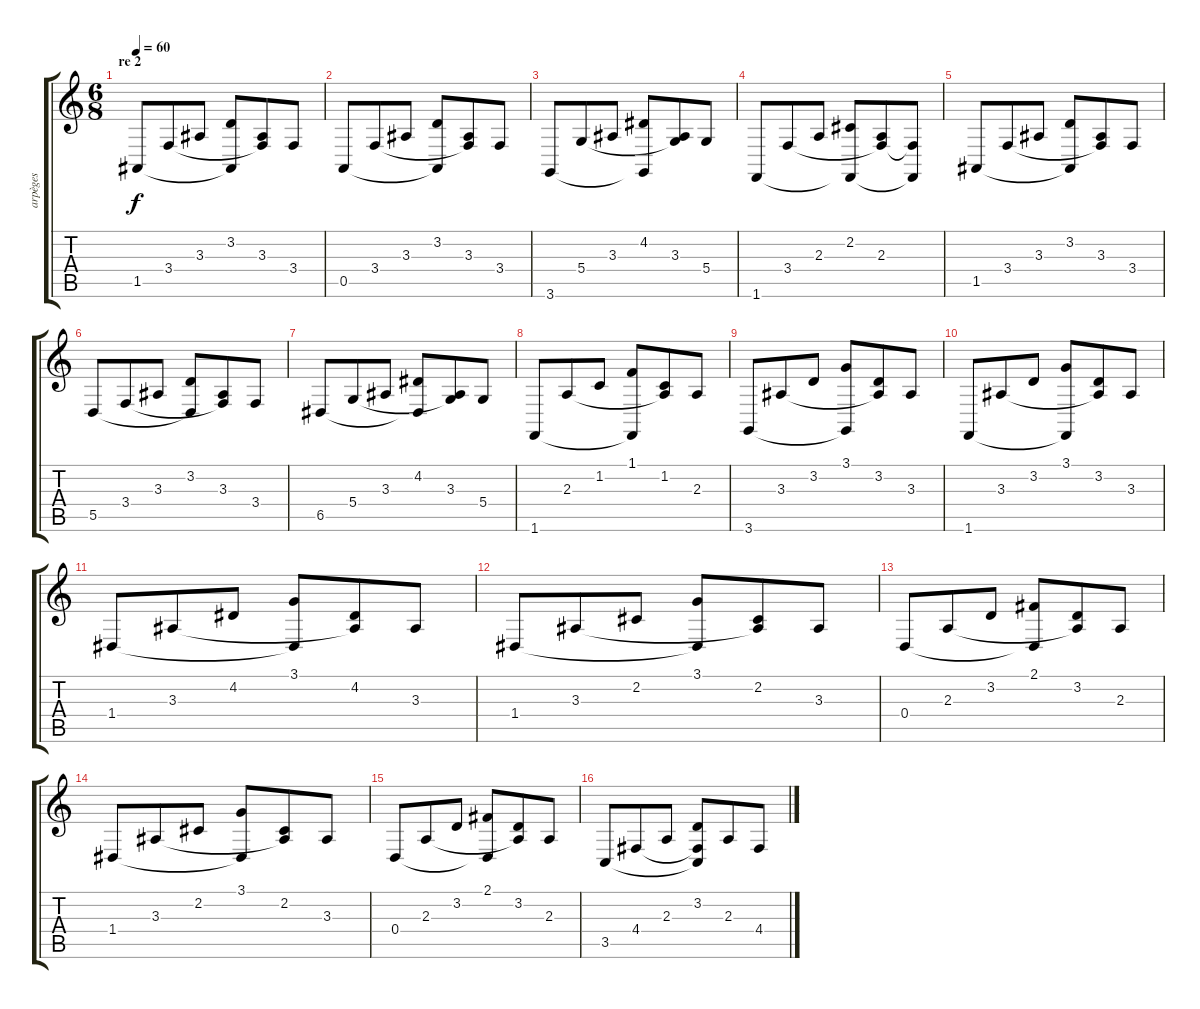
\track ("arpèges" "arpèges") {instrument synthstrings1}
\staff {score tabs}
\tuning (E4 B3 G3 D3 A2 E2) {hide}
\ts (6 8)
\section ("" "re 2")
\tempo 60
\clef g2
\ks c
1.5.8{dy f} 3.4.8 3.3.8 (3.2 1.5{t}).8 (3.3 3.4{t}).8 3.4.8 |
0.5.8 3.4.8 3.3.8 (3.2 0.5{t}).8 (3.3 3.4{t}).8 3.4.8 |
3.6.8 5.4.8 3.3.8 (4.2 3.6{t}).8 (3.3 5.4{t}).8 5.4.8 |
1.6.8 3.4.8 2.3.8 (2.2 1.6{t}).8 (2.3 3.4{t}).8 (3.4{t} 1.6{t}).8 |
1.5.8 3.4.8 3.3.8 (3.2 1.5{t}).8 (3.3 3.4{t}).8 3.4.8 |
5.5.8 3.4.8 3.3.8 (3.2 5.5{t}).8 (3.3 3.4{t}).8 3.4.8 |
6.5.8 5.4.8 3.3.8 (4.2 6.5{t}).8 (3.3 5.4{t}).8 5.4.8 |
1.6.8 2.3.8 1.2.8 (1.1 1.6{t}).8 (1.2 2.3{t}).8 2.3.8 |
3.6.8 3.3.8 3.2.8 (3.1 3.6{t}).8 (3.2 3.3{t}).8 3.3.8 |
1.6.8 3.3.8 3.2.8 (3.1 1.6{t}).8 (3.2 3.3{t}).8 3.3.8 |
1.4.8 3.3.8 4.2.8 (3.1 1.4{t}).8 (4.2 3.3{t}).8 3.3.8 |
1.4.8 3.3.8 2.2.8 (3.1 1.4{t}).8 (2.2 3.3{t}).8 3.3.8 |
0.4.8 2.3.8 3.2.8 (2.1 0.4{t}).8 (3.2 2.3{t}).8 2.3.8 |
1.4.8 3.3.8 2.2.8 (3.1 1.4{t}).8 (2.2 3.3{t}).8 3.3.8 |
0.4.8 2.3.8 3.2.8 (2.1 0.4{t}).8 (3.2 2.3{t}).8 2.3.8 |
3.5.8 4.4.8 2.3.8 (3.2 4.4{t} 3.5{t}).8 2.3.8 4.4.8
